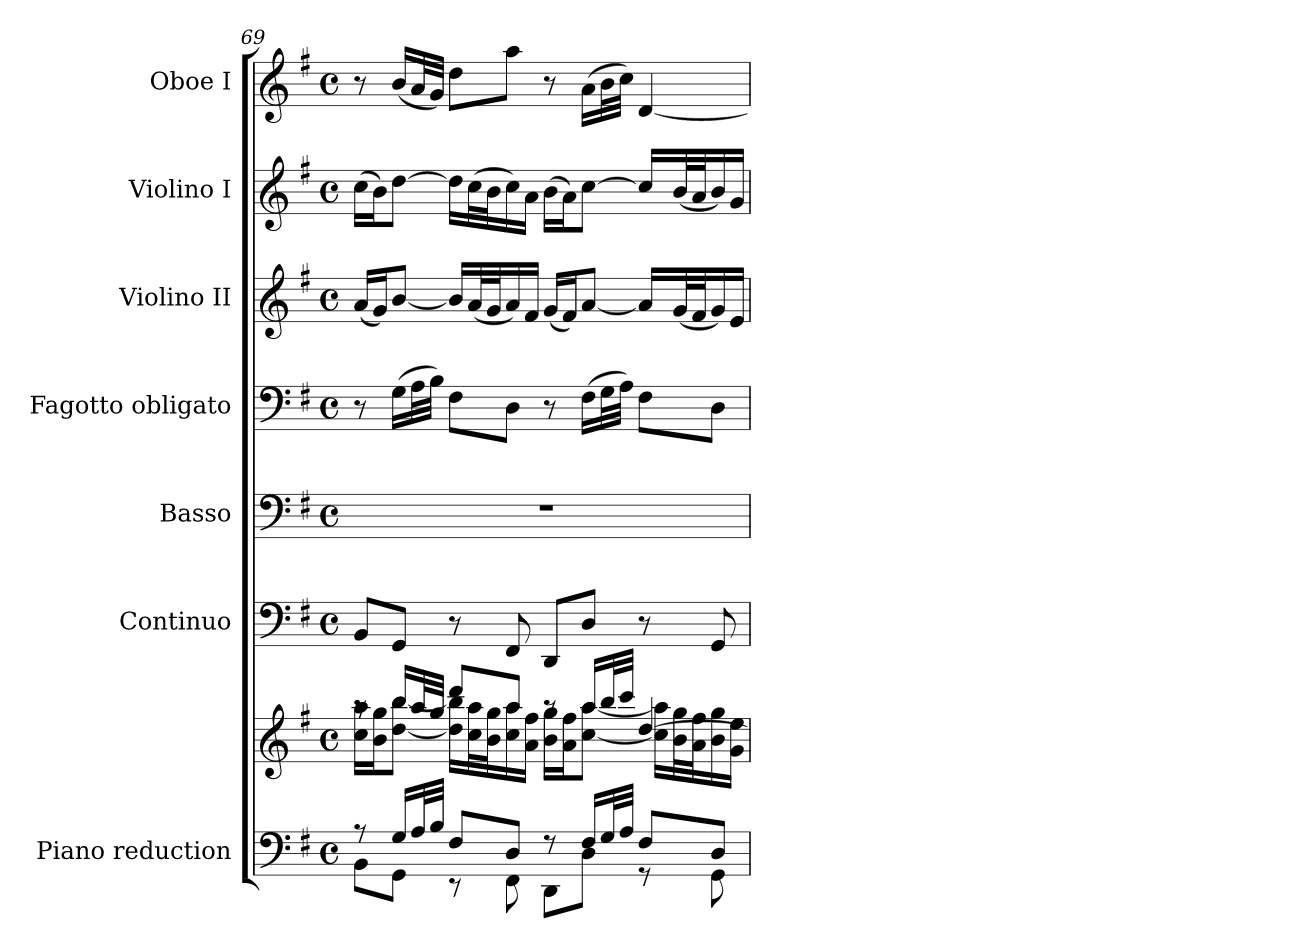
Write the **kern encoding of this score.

**kern	**kern	**kern	**kern	**kern	**kern	**kern	**kern
*part7	*part7	*part6	*part5	*part4	*part3	*part2	*part1
*staff8	*staff7	*staff6	*staff5	*staff4	*staff3	*staff2	*staff1
*I"Piano reduction	*	*I"Continuo	*I"Basso	*I"Fagotto obligato	*I"Violino II	*I"Violino I	*I"Oboe I
*I'Pno	*	*	*	*	*I'Vln	*I'Vln	*I'Ob
*clefF4	*clefG2	*clefF4	*clefF4	*clefF4	*clefG2	*clefG2	*clefG2
*k[f#]	*k[f#]	*k[f#]	*k[f#]	*k[f#]	*k[f#]	*k[f#]	*k[f#]
*M4/4	*M4/4	*M4/4	*M4/4	*M4/4	*M4/4	*M4/4	*M4/4
*met(c)	*met(c)	*met(c)	*met(c)	*met(c)	*met(c)	*met(c)	*met(c)
=69	=69	=69	=69	=69	=69	=69	=69
*^	*^	*	*	*	*	*	*
8r	8BB\L	8raa	16cc\ 16aa\LL	8BB/L	1r	8r	(<16a/LL	(>16cc\LL	8r
.	.	.	16b\ 16gg\J	.	.	.	16g/J)	16b\J)	.
16G/LL	8GG\J	16bb/LL	[8dd\ [8bb\J	8GG/J	.	(>16G\LL	[8b/J	[8dd\J	(<16b/LL
32A/L	.	32aa/L	.	.	.	32A\L	.	.	32a/L
32B/JJJ	.	32gg/JJJ	.	.	.	32B\JJJ)	.	.	32g/JJJ)
8F#/L	8r	8ddd/L	16dd\] 16bb\]LL	8r	.	8F#\L	16b/LL]	16dd\LL]	8dd\L
.	.	.	32cc\ 32aa\L	.	.	.	(<32a/L	(>32cc\L	.
.	.	.	32b\ 32gg\J	.	.	.	32g/J	32b\J	.
8D/J	8FF#\	8aa/J	16cc\ 16aa\	8FF#/	.	8D\J	16a/)	16cc\)	8aa\J
.	.	.	16a\ 16ff#\JJ	.	.	.	16f#/JJ	16a\JJ	.
8r	8DD\L	8raa	16b\ 16gg\LL	8DD/L	.	8r	(<16g/LL	(>16b\LL	8r
.	.	.	16a\ 16ff#\J	.	.	.	16f#/J)	16a\J)	.
16F#/LL	8D\J	16aa/LL	[8cc\ [8aa\J	8D/J	.	(>16F#\LL	[8a/J	[8cc\J	(>16a\LL
32G/L	.	32bb/L	.	.	.	32G\L	.	.	32b\L
32A/JJJ	.	32ccc/JJJ	.	.	.	32A\JJJ)	.	.	32cc\JJJ)
8F#/L	8r	[4dd/	16cc\] 16aa\]LL	8r	.	8F#\L	16a/LL]	16cc/LL]	[4d/
.	.	.	32b\ 32gg\L	.	.	.	(<32g/L	(<32b/L	.
.	.	.	32a\ 32ff#\J	.	.	.	32f#/J	32a/J	.
8D/J	8GG\	.	16b\ 16gg\	8GG/	.	8D\J	16g/)	16b/)	.
.	.	.	16g\ 16ee\JJ	.	.	.	16e/JJ	16g/JJ	.
*v	*v	*	*	*	*	*	*	*	*
*	*v	*v	*	*	*	*	*	*
=	=	=	=	=	=	=	=
*-	*-	*-	*-	*-	*-	*-	*-
